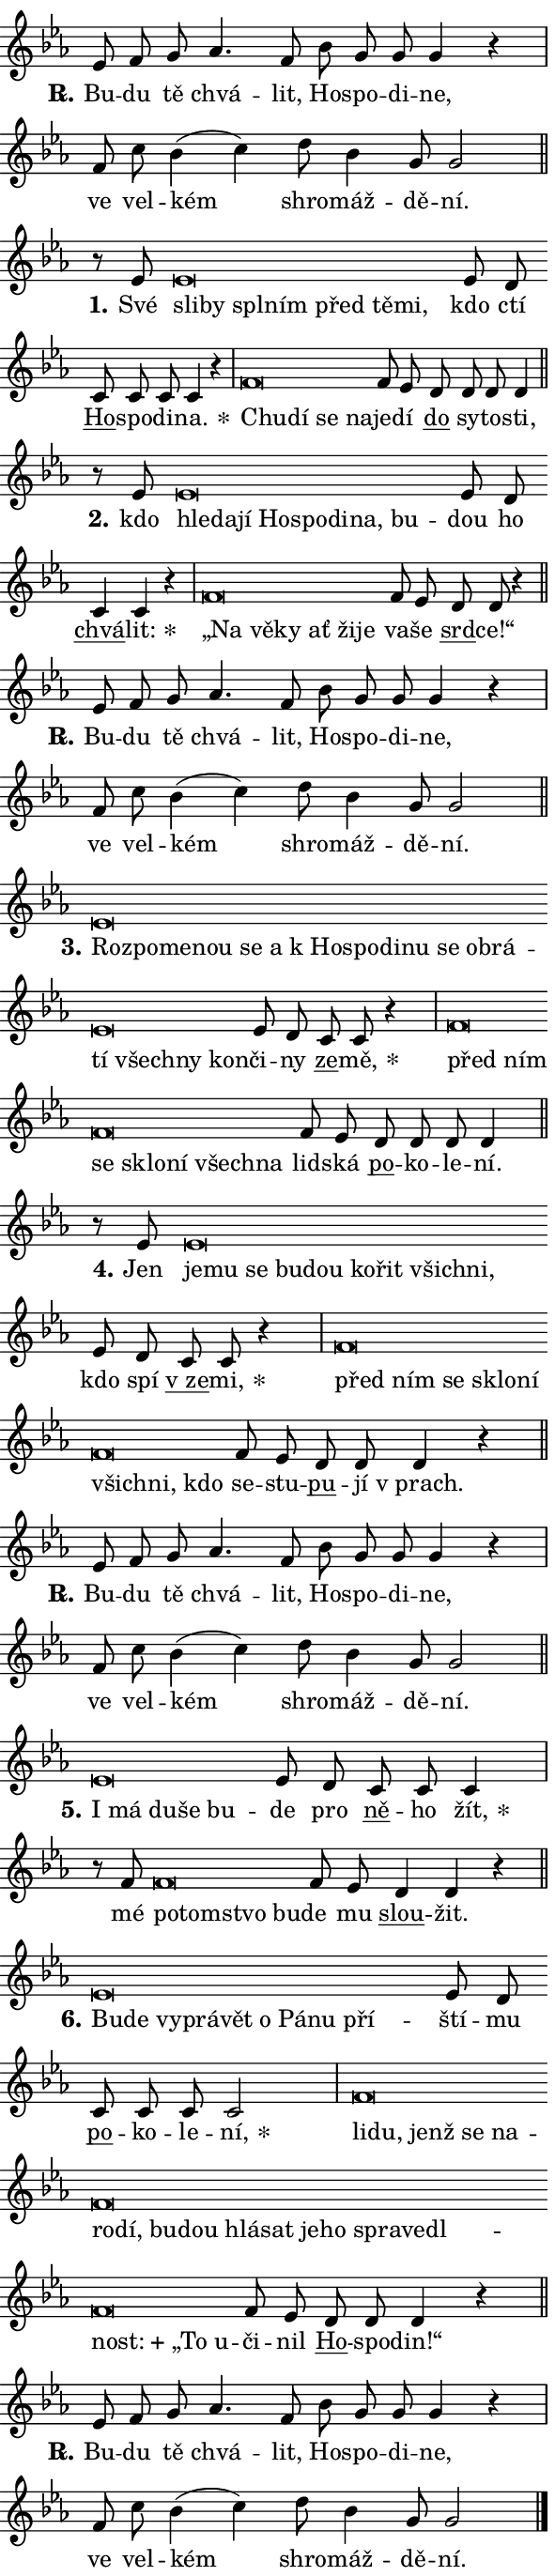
\version "2.24.0"
\header { tagline = "" }
\paper {
  indent = 0\cm
  top-margin = 0\cm
  right-margin = 0.13\cm % to fit lyric hyphens
  bottom-margin = 0\cm
  left-margin = 0\cm
  paper-width = 10\cm
  page-breaking = #ly:one-page-breaking
  system-system-spacing.basic-distance = #11
  score-system-spacing.basic-distance = #11
  ragged-last = ##f
}


%% Author: Thomas Morley
%% https://lists.gnu.org/archive/html/lilypond-user/2020-05/msg00002.html
#(define (line-position grob)
"Returns position of @var[grob} in current system:
   @code{'start}, if at first time-step
   @code{'end}, if at last time-step
   @code{'middle} otherwise
"
  (let* ((col (ly:item-get-column grob))
         (ln (ly:grob-object col 'left-neighbor))
         (rn (ly:grob-object col 'right-neighbor))
         (col-to-check-left (if (ly:grob? ln) ln col))
         (col-to-check-right (if (ly:grob? rn) rn col))
         (break-dir-left
           (and
             (ly:grob-property col-to-check-left 'non-musical #f)
             (ly:item-break-dir col-to-check-left)))
         (break-dir-right
           (and
             (ly:grob-property col-to-check-right 'non-musical #f)
             (ly:item-break-dir col-to-check-right))))
        (cond ((eqv? 1 break-dir-left) 'start)
              ((eqv? -1 break-dir-right) 'end)
              (else 'middle))))

#(define (tranparent-at-line-position vctor)
  (lambda (grob)
  "Relying on @code{line-position} select the relevant enry from @var{vctor}.
Used to determine transparency,"
    (case (line-position grob)
      ((end) (not (vector-ref vctor 0)))
      ((middle) (not (vector-ref vctor 1)))
      ((start) (not (vector-ref vctor 2))))))

noteHeadBreakVisibility =
#(define-music-function (break-visibility)(vector?)
"Makes @code{NoteHead}s transparent relying on @var{break-visibility}"
#{
  \override NoteHead.transparent =
    #(tranparent-at-line-position break-visibility)
#})

#(define delete-ledgers-for-transparent-note-heads
  (lambda (grob)
    "Reads whether a @code{NoteHead} is transparent.
If so this @code{NoteHead} is removed from @code{'note-heads} from
@var{grob}, which is supposed to be @code{LedgerLineSpanner}.
As a result ledgers are not printed for this @code{NoteHead}"
    (let* ((nhds-array (ly:grob-object grob 'note-heads))
           (nhds-list
             (if (ly:grob-array? nhds-array)
                 (ly:grob-array->list nhds-array)
                 '()))
           ;; Relies on the transparent-property being done before
           ;; Staff.LedgerLineSpanner.after-line-breaking is executed.
           ;; This is fragile ...
           (to-keep
             (remove
               (lambda (nhd)
                 (ly:grob-property nhd 'transparent #f))
               nhds-list)))
      ;; TODO find a better method to iterate over grob-arrays, similiar
      ;; to filter/remove etc for lists
      ;; For now rebuilt from scratch
      (set! (ly:grob-object grob 'note-heads)  '())
      (for-each
        (lambda (nhd)
          (ly:pointer-group-interface::add-grob grob 'note-heads nhd))
        to-keep))))

squashNotes = {
  \override NoteHead.X-extent = #'(-0.2 . 0.2)
  \override NoteHead.Y-extent = #'(-0.75 . 0)
  \override NoteHead.stencil =
    #(lambda (grob)
       (let ((pos (ly:grob-property grob 'staff-position)))
         (begin
           (if (< pos -7) (display "ERROR: Lower brevis then expected\n") (display ""))
           (if (<= pos -6) ly:text-interface::print ly:note-head::print))))
}
unSquashNotes = {
  \revert NoteHead.X-extent
  \revert NoteHead.Y-extent
  \revert NoteHead.stencil
}

hideNotes = \noteHeadBreakVisibility #begin-of-line-visible
unHideNotes = \noteHeadBreakVisibility #all-visible

% work-around for resetting accidentals
% https://lilypond.org/doc/v2.23/Documentation/notation/displaying-rhythms#unmetered-music
cadenzaMeasure = {
  \cadenzaOff
  \partial 1024 s1024
  \cadenzaOn
}

#(define-markup-command (accent layout props text) (markup?)
  "Underline accented syllable"
  (interpret-markup layout props
    #{\markup \override #'(offset . 4.3) \underline { #text }#}))

responsum = \markup \concat {
  "R" \hspace #-1.05 \path #0.1 #'((moveto 0 0.07) (lineto 0.9 0.8)) \hspace #0.05 "."
}

spaceSize = #0.6828661417322834 % exact space size for TeX Gyre Schola

\layout {
  \context {
    \Staff
    \remove "Time_signature_engraver"
    \override LedgerLineSpanner.after-line-breaking = #delete-ledgers-for-transparent-note-heads
  }
  \context {
    \Lyrics {
      \override LyricSpace.minimum-distance = \spaceSize
      \override LyricText.font-name = #"TeX Gyre Schola"
      \override LyricText.font-size = 1
      \override StanzaNumber.font-name = #"TeX Gyre Schola Bold"
      \override StanzaNumber.font-size = 1
    }
  }
  \context {
    \Score 
    \override NoteHead.text =
      #(lambda (grob) 
        (let ((pos (ly:grob-property grob 'staff-position)))
          #{\markup {
            \combine
              \halign #-0.55 \raise #(if (= pos -6) 0 0.5) \override #'(thickness . 2) \draw-line #'(3.2 . 0)
              \musicglyph "noteheads.sM1"
          }#}))
  }
}

% magnetic-lyrics.ily
%
%   written by
%     Jean Abou Samra <jean@abou-samra.fr>
%     Werner Lemberg <wl@gnu.org>
%
%   adapted by
%     Jiri Hon <jiri.hon@gmail.com>
%
% Version 2022-Apr-15

% https://www.mail-archive.com/lilypond-user@gnu.org/msg149350.html

#(define (Left_hyphen_pointer_engraver context)
   "Collect syllable-hyphen-syllable occurrences in lyrics and store
them in properties.  This engraver only looks to the left.  For
example, if the lyrics input is @code{foo -- bar}, it does the
following.

@itemize @bullet
@item
Set the @code{text} property of the @code{LyricHyphen} grob between
@q{foo} and @q{bar} to @code{foo}.

@item
Set the @code{left-hyphen} property of the @code{LyricText} grob with
text @q{foo} to the @code{LyricHyphen} grob between @q{foo} and
@q{bar}.
@end itemize

Use this auxiliary engraver in combination with the
@code{lyric-@/text::@/apply-@/magnetic-@/offset!} hook."
   (let ((hyphen #f)
         (text #f))
     (make-engraver
      (acknowledgers
       ((lyric-syllable-interface engraver grob source-engraver)
        (set! text grob)))
      (end-acknowledgers
       ((lyric-hyphen-interface engraver grob source-engraver)
        ;(when (not (grob::has-interface grob 'lyric-space-interface))
          (set! hyphen grob)));)
      ((stop-translation-timestep engraver)
       (when (and text hyphen)
         (ly:grob-set-object! text 'left-hyphen hyphen))
       (set! text #f)
       (set! hyphen #f)))))

#(define (lyric-text::apply-magnetic-offset! grob)
   "If the space between two syllables is less than the value in
property @code{LyricText@/.details@/.squash-threshold}, move the right
syllable to the left so that it gets concatenated with the left
syllable.

Use this function as a hook for
@code{LyricText@/.after-@/line-@/breaking} if the
@code{Left_@/hyphen_@/pointer_@/engraver} is active."
   (let ((hyphen (ly:grob-object grob 'left-hyphen #f)))
     (when hyphen
       (let ((left-text (ly:spanner-bound hyphen LEFT)))
         (when (grob::has-interface left-text 'lyric-syllable-interface)
           (let* ((common (ly:grob-common-refpoint grob left-text X))
                  (this-x-ext (ly:grob-extent grob common X))
                  (left-x-ext
                   (begin
                     ;; Trigger magnetism for left-text.
                     (ly:grob-property left-text 'after-line-breaking)
                     (ly:grob-extent left-text common X)))
                  ;; `delta` is the gap width between two syllables.
                  (delta (- (interval-start this-x-ext)
                            (interval-end left-x-ext)))
                  (details (ly:grob-property grob 'details))
                  (threshold (assoc-get 'squash-threshold details 0.2)))
             (when (< delta threshold)
               (let* (;; We have to manipulate the input text so that
                      ;; ligatures crossing syllable boundaries are not
                      ;; disabled.  For languages based on the Latin
                      ;; script this is essentially a beautification.
                      ;; However, for non-Western scripts it can be a
                      ;; necessity.
                      (lt (ly:grob-property left-text 'text))
                      (rt (ly:grob-property grob 'text))
                      (is-space (grob::has-interface hyphen 'lyric-space-interface))
                      (space (if is-space " " ""))
                      (extra-delta (if is-space spaceSize 0))
                      ;; Append new syllable.
                      (ltrt-space (if (and (string? lt) (string? rt))
                                (string-append lt space rt)
                                (make-concat-markup (list lt space rt))))
                      ;; Right-align `ltrt` to the right side.
                      (ltrt-space-markup (grob-interpret-markup
                               grob
                               (make-translate-markup
                                (cons (interval-length this-x-ext) 0)
                                (make-right-align-markup ltrt-space)))))
                 (begin
                   ;; Don't print `left-text`.
                   (ly:grob-set-property! left-text 'stencil #f)
                   ;; Set text and stencil (which holds all collected
                   ;; syllables so far) and shift it to the left.
                   (ly:grob-set-property! grob 'text ltrt-space)
                   (ly:grob-set-property! grob 'stencil ltrt-space-markup)
                   (ly:grob-translate-axis! grob (- (- delta extra-delta)) X))))))))))


#(define (lyric-hyphen::displace-bounds-first grob)
   ;; Make very sure this callback isn't triggered too early.
   (let ((left (ly:spanner-bound grob LEFT))
         (right (ly:spanner-bound grob RIGHT)))
     (ly:grob-property left 'after-line-breaking)
     (ly:grob-property right 'after-line-breaking)
     (ly:lyric-hyphen::print grob)))

squashThreshold = #0.4

\layout {
  \context {
    \Lyrics
    \consists #Left_hyphen_pointer_engraver
    \override LyricText.after-line-breaking =
      #lyric-text::apply-magnetic-offset!
    \override LyricHyphen.stencil = #lyric-hyphen::displace-bounds-first
    \override LyricText.details.squash-threshold = \squashThreshold
    \override LyricHyphen.minimum-distance = 0
    \override LyricHyphen.minimum-length = \squashThreshold
  }
}

squashText = \override LyricText.details.squash-threshold = 9999
unSquashText = \override LyricText.details.squash-threshold = \squashThreshold

leftText = \override LyricText.self-alignment-X = #LEFT
unLeftText = \revert LyricText.self-alignment-X

starOffset = #(lambda (grob) 
                (let ((x_offset (ly:self-alignment-interface::aligned-on-x-parent grob)))
                  (if (= x_offset 0) 0 (+ x_offset 1.2))))

star = #(define-music-function (syllable)(string?)
"Append star separator at the end of a syllable"
#{
  \once \override LyricText.X-offset = #starOffset
  \lyricmode { \markup {
    #syllable
    \override #'((font-name . "TeX Gyre Schola Bold")) \hspace #0.2 \lower #0.65 \larger "*"
  } }
#})

starAccent = #(define-music-function (syllable)(string?)
"Append star separator at the end of a syllable and make accent"
#{
  \once \override LyricText.X-offset = #starOffset
  \lyricmode { \markup {
    \accent #syllable
    \override #'((font-name . "TeX Gyre Schola Bold")) \hspace #0.2 \lower #0.65 \larger "*"
  } }
#})

breath = #(define-music-function (syllable)(string?)
"Append breathing indicator at the end of a syllable"
#{
  \lyricmode { \markup { #syllable "+" } }
#})

optionalBreath = #(define-music-function (syllable)(string?)
"Append optional breathing indicator at the end of a syllable"
#{
  \lyricmode { \markup { #syllable "(+)" } }
#})


\score {
    <<
        \new Voice = "melody" { \cadenzaOn \key es \major \relative { es'8 f g as4. f8 \bar "" bes g g g4 r \cadenzaMeasure \bar "|" f8 c' \bar "" bes4( c) \bar "" d8 bes4 g8 g2 \cadenzaMeasure \bar "||" \break } }
        \new Lyrics \lyricsto "melody" { \lyricmode { \set stanza = \responsum
Bu -- du tě chvá -- lit, Ho -- spo -- di -- ne, ve vel -- kém shro -- máž -- dě -- ní. } }
    >>
    \layout {}
}

\score {
    <<
        \new Voice = "melody" { \cadenzaOn \key es \major \relative { r8 es'8 \squashNotes es\breve*1/16 \hideNotes \breve*1/16 \bar "" \breve*1/16 \bar "" \breve*1/16 \bar "" \breve*1/16 \bar "" \breve*1/16 \breve*1/16 \bar "" \unHideNotes \unSquashNotes es8 d \bar "" c c c c4 r \cadenzaMeasure \bar "|" \squashNotes f\breve*1/16 \hideNotes \breve*1/16 \bar "" \breve*1/16 \breve*1/16 \bar "" \unHideNotes \unSquashNotes f8 es \bar "" d d d d4 \cadenzaMeasure \bar "||" \break } }
        \new Lyrics \lyricsto "melody" { \lyricmode { \set stanza = "1."
Své \leftText sli -- \squashText by spl -- ním před tě -- mi, \unLeftText \unSquashText kdo ctí \markup \accent Ho -- spo -- di -- \star na. \leftText Chu -- \squashText dí se na -- \unLeftText \unSquashText je -- dí \markup \accent do sy -- to -- sti, } }
    >>
    \layout {}
}

\score {
    <<
        \new Voice = "melody" { \cadenzaOn \key es \major \relative { r8 es'8 \squashNotes es\breve*1/16 \hideNotes \breve*1/16 \bar "" \breve*1/16 \bar "" \breve*1/16 \bar "" \breve*1/16 \bar "" \breve*1/16 \bar "" \breve*1/16 \breve*1/16 \bar "" \unHideNotes \unSquashNotes es8 d \bar "" c4 c r \cadenzaMeasure \bar "|" \squashNotes f\breve*1/16 \hideNotes \breve*1/16 \bar "" \breve*1/16 \bar "" \breve*1/16 \bar "" \breve*1/16 \breve*1/16 \bar "" \unHideNotes \unSquashNotes f8 es \bar "" d8 d r4 \cadenzaMeasure \bar "||" \break } }
        \new Lyrics \lyricsto "melody" { \lyricmode { \set stanza = "2."
kdo \leftText hle -- \squashText da -- jí Ho -- spo -- di -- na, bu -- \unLeftText \unSquashText dou ho \markup \accent chvá -- \star lit: \leftText „Na \squashText vě -- ky ať ži -- je \unLeftText \unSquashText va -- še \markup \accent srd -- ce!“ } }
    >>
    \layout {}
}

\score {
    <<
        \new Voice = "melody" { \cadenzaOn \key es \major \relative { es'8 f g as4. f8 \bar "" bes g g g4 r \cadenzaMeasure \bar "|" f8 c' \bar "" bes4( c) \bar "" d8 bes4 g8 g2 \cadenzaMeasure \bar "||" \break } }
        \new Lyrics \lyricsto "melody" { \lyricmode { \set stanza = \responsum
Bu -- du tě chvá -- lit, Ho -- spo -- di -- ne, ve vel -- kém shro -- máž -- dě -- ní. } }
    >>
    \layout {}
}

\score {
    <<
        \new Voice = "melody" { \cadenzaOn \key es \major \relative { \squashNotes es'\breve*1/16 \hideNotes \breve*1/16 \bar "" \breve*1/16 \bar "" \breve*1/16 \bar "" \breve*1/16 \bar "" \breve*1/16 \bar "" \breve*1/16 \bar "" \breve*1/16 \bar "" \breve*1/16 \bar "" \breve*1/16 \bar "" \breve*1/16 \bar "" \breve*1/16 \bar "" \breve*1/16 \bar "" \breve*1/16 \bar "" \breve*1/16 \bar "" \breve*1/16 \breve*1/16 \bar "" \unHideNotes \unSquashNotes es8 d \bar "" c8 c r4 \cadenzaMeasure \bar "|" \squashNotes f\breve*1/16 \hideNotes \breve*1/16 \bar "" \breve*1/16 \bar "" \breve*1/16 \bar "" \breve*1/16 \bar "" \breve*1/16 \breve*1/16 \bar "" \unHideNotes \unSquashNotes f8 es \bar "" d d d d4 \cadenzaMeasure \bar "||" \break } }
        \new Lyrics \lyricsto "melody" { \lyricmode { \set stanza = "3."
\leftText Roz -- \squashText po -- me -- nou se a "k Ho" -- spo -- di -- nu se ob -- rá -- tí všech -- ny kon -- \unLeftText \unSquashText či -- ny \markup \accent ze -- \star mě, \leftText před \squashText ním se sklo -- ní všech -- na \unLeftText \unSquashText lid -- ská \markup \accent po -- ko -- le -- ní. } }
    >>
    \layout {}
}

\score {
    <<
        \new Voice = "melody" { \cadenzaOn \key es \major \relative { r8 es'8 \squashNotes es\breve*1/16 \hideNotes \breve*1/16 \bar "" \breve*1/16 \bar "" \breve*1/16 \bar "" \breve*1/16 \bar "" \breve*1/16 \bar "" \breve*1/16 \bar "" \breve*1/16 \breve*1/16 \bar "" \unHideNotes \unSquashNotes es8 d \bar "" c8 c r4 \cadenzaMeasure \bar "|" \squashNotes f\breve*1/16 \hideNotes \breve*1/16 \bar "" \breve*1/16 \bar "" \breve*1/16 \bar "" \breve*1/16 \bar "" \breve*1/16 \bar "" \breve*1/16 \breve*1/16 \bar "" \unHideNotes \unSquashNotes f8 es \bar "" d d d4 r \cadenzaMeasure \bar "||" \break } }
        \new Lyrics \lyricsto "melody" { \lyricmode { \set stanza = "4."
Jen \leftText je -- \squashText mu se bu -- dou ko -- řit všich -- ni, \unLeftText \unSquashText kdo spí \markup \accent "v ze" -- \star mi, \leftText před \squashText ním se sklo -- ní všich -- ni, kdo \unLeftText \unSquashText se -- stu -- \markup \accent pu -- jí "v prach." } }
    >>
    \layout {}
}

\score {
    <<
        \new Voice = "melody" { \cadenzaOn \key es \major \relative { es'8 f g as4. f8 \bar "" bes g g g4 r \cadenzaMeasure \bar "|" f8 c' \bar "" bes4( c) \bar "" d8 bes4 g8 g2 \cadenzaMeasure \bar "||" \break } }
        \new Lyrics \lyricsto "melody" { \lyricmode { \set stanza = \responsum
Bu -- du tě chvá -- lit, Ho -- spo -- di -- ne, ve vel -- kém shro -- máž -- dě -- ní. } }
    >>
    \layout {}
}

\score {
    <<
        \new Voice = "melody" { \cadenzaOn \key es \major \relative { \squashNotes es'\breve*1/16 \hideNotes \breve*1/16 \bar "" \breve*1/16 \bar "" \breve*1/16 \breve*1/16 \bar "" \unHideNotes \unSquashNotes es8 d \bar "" c c c4 \cadenzaMeasure \bar "|" r8 f8 \squashNotes f\breve*1/16 \hideNotes \breve*1/16 \bar "" \breve*1/16 \breve*1/16 \bar "" \unHideNotes \unSquashNotes f8 es \bar "" d4 d r \cadenzaMeasure \bar "||" \break } }
        \new Lyrics \lyricsto "melody" { \lyricmode { \set stanza = "5."
\leftText I \squashText má du -- še bu -- \unLeftText \unSquashText de pro \markup \accent ně -- ho \star žít, mé \leftText po -- \squashText tom -- stvo bu -- \unLeftText \unSquashText de mu \markup \accent slou -- žit. } }
    >>
    \layout {}
}

\score {
    <<
        \new Voice = "melody" { \cadenzaOn \key es \major \relative { \squashNotes es'\breve*1/16 \hideNotes \breve*1/16 \bar "" \breve*1/16 \bar "" \breve*1/16 \bar "" \breve*1/16 \bar "" \breve*1/16 \bar "" \breve*1/16 \bar "" \breve*1/16 \breve*1/16 \bar "" \unHideNotes \unSquashNotes es8 d \bar "" c c c c2 \cadenzaMeasure \bar "|" \squashNotes f\breve*1/16 \hideNotes \breve*1/16 \bar "" \breve*1/16 \bar "" \breve*1/16 \bar "" \breve*1/16 \bar "" \breve*1/16 \bar "" \breve*1/16 \bar "" \breve*1/16 \bar "" \breve*1/16 \bar "" \breve*1/16 \bar "" \breve*1/16 \bar "" \breve*1/16 \bar "" \breve*1/16 \bar "" \breve*1/16 \bar "" \breve*1/16 \bar "" \breve*1/16 \bar "" \breve*1/16 \bar "" \breve*1/16 \breve*1/16 \bar "" \unHideNotes \unSquashNotes f8 es \bar "" d d d4 r \cadenzaMeasure \bar "||" \break } }
        \new Lyrics \lyricsto "melody" { \lyricmode { \set stanza = "6."
\leftText Bu -- \squashText de vy -- prá -- vět o Pá -- nu pří -- \unLeftText \unSquashText ští -- mu \markup \accent po -- ko -- le -- \star ní, \leftText li -- \squashText du, jenž se na -- ro -- dí, bu -- dou hlá -- sat je -- ho spra -- ve -- dl -- \breath "nost:" „To u -- \unLeftText \unSquashText či -- nil \markup \accent Ho -- spo -- din!“ } }
    >>
    \layout {}
}

\score {
    <<
        \new Voice = "melody" { \cadenzaOn \key es \major \relative { es'8 f g as4. f8 \bar "" bes g g g4 r \cadenzaMeasure \bar "|" f8 c' \bar "" bes4( c) \bar "" d8 bes4 g8 g2 \cadenzaMeasure \bar "||" \break } \bar "|." }
        \new Lyrics \lyricsto "melody" { \lyricmode { \set stanza = \responsum
Bu -- du tě chvá -- lit, Ho -- spo -- di -- ne, ve vel -- kém shro -- máž -- dě -- ní. } }
    >>
    \layout {}
}
